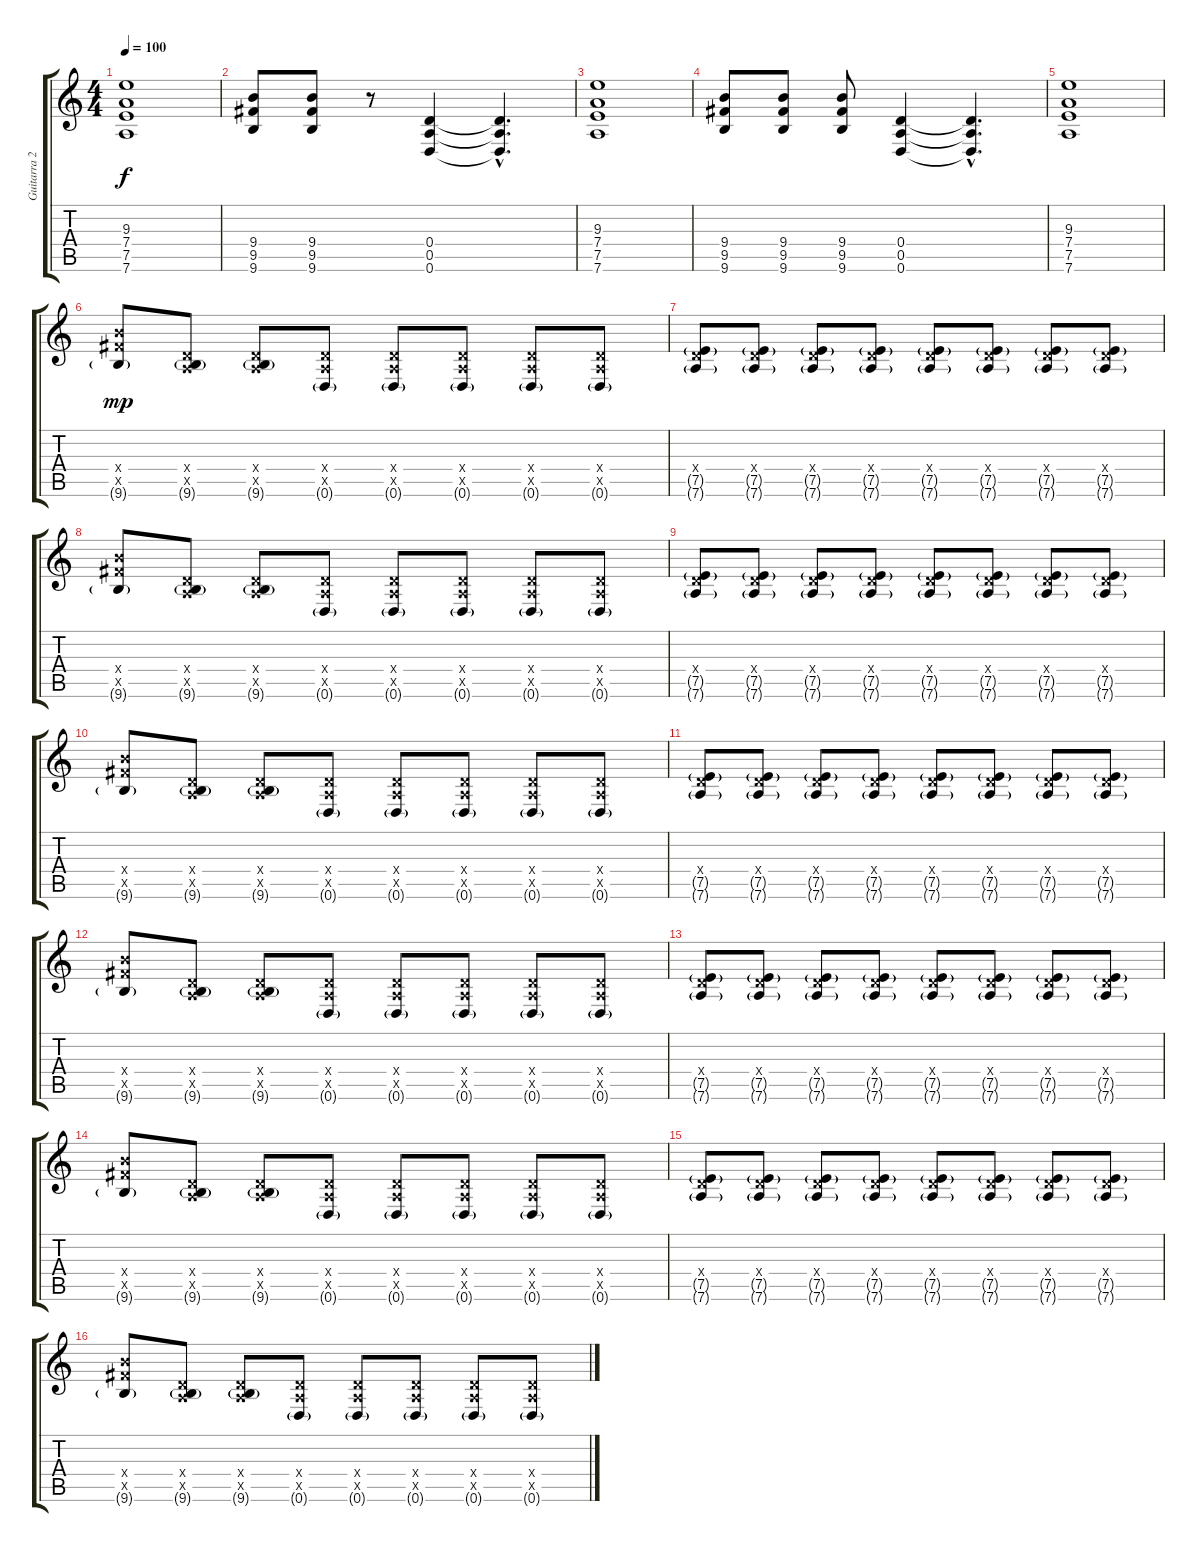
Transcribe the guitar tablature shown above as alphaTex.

\track ("Guitarra 2" "Guitarra 2") {instrument distortionguitar}
\staff {score tabs}
\tuning (E4 B3 G3 D3 A2 D2) {hide}
\ts (4 4)
\tempo 100
\clef g2
\ks c
(9.3 7.4 7.5 7.6).1{dy f} |
(9.4 9.5 9.6).8 (9.4 9.5 9.6).8 r.8 (0.4 0.5 0.6).4 (0.4{hac t} 0.5{hac t} 0.6{hac t}).4{d} |
(9.3 7.4 7.5 7.6).1 |
(9.4 9.5 9.6).8 (9.4 9.5 9.6).8 (9.4 9.5 9.6).8 (0.4 0.5 0.6).4 (0.4{hac t} 0.5{hac t} 0.6{hac t}).4{d} |
(9.3 7.4 7.5 7.6).1 |
(9.4{x} 9.5{x} 9.6{g}).8{dy mp} (0.4{x} 0.5{x} 9.6{g}).8 (0.4{x} 0.5{x} 9.6{g}).8 (0.4{x} 0.5{x} 0.6{g}).8 (0.4{x} 0.5{x} 0.6{g}).8 (0.4{x} 0.5{x} 0.6{g}).8 (0.4{x} 0.5{x} 0.6{g}).8 (0.4{x} 0.5{x} 0.6{g}).8 |
(0.4{x} 7.5{g} 7.6{g}).8 (0.4{x} 7.5{g} 7.6{g}).8 (0.4{x} 7.5{g} 7.6{g}).8 (0.4{x} 7.5{g} 7.6{g}).8 (0.4{x} 7.5{g} 7.6{g}).8 (0.4{x} 7.5{g} 7.6{g}).8 (0.4{x} 7.5{g} 7.6{g}).8 (0.4{x} 7.5{g} 7.6{g}).8 |
(9.4{x} 9.5{x} 9.6{g}).8 (0.4{x} 0.5{x} 9.6{g}).8 (0.4{x} 0.5{x} 9.6{g}).8 (0.4{x} 0.5{x} 0.6{g}).8 (0.4{x} 0.5{x} 0.6{g}).8 (0.4{x} 0.5{x} 0.6{g}).8 (0.4{x} 0.5{x} 0.6{g}).8 (0.4{x} 0.5{x} 0.6{g}).8 |
(0.4{x} 7.5{g} 7.6{g}).8 (0.4{x} 7.5{g} 7.6{g}).8 (0.4{x} 7.5{g} 7.6{g}).8 (0.4{x} 7.5{g} 7.6{g}).8 (0.4{x} 7.5{g} 7.6{g}).8 (0.4{x} 7.5{g} 7.6{g}).8 (0.4{x} 7.5{g} 7.6{g}).8 (0.4{x} 7.5{g} 7.6{g}).8 |
(9.4{x} 9.5{x} 9.6{g}).8 (0.4{x} 0.5{x} 9.6{g}).8 (0.4{x} 0.5{x} 9.6{g}).8 (0.4{x} 0.5{x} 0.6{g}).8 (0.4{x} 0.5{x} 0.6{g}).8 (0.4{x} 0.5{x} 0.6{g}).8 (0.4{x} 0.5{x} 0.6{g}).8 (0.4{x} 0.5{x} 0.6{g}).8 |
(0.4{x} 7.5{g} 7.6{g}).8 (0.4{x} 7.5{g} 7.6{g}).8 (0.4{x} 7.5{g} 7.6{g}).8 (0.4{x} 7.5{g} 7.6{g}).8 (0.4{x} 7.5{g} 7.6{g}).8 (0.4{x} 7.5{g} 7.6{g}).8 (0.4{x} 7.5{g} 7.6{g}).8 (0.4{x} 7.5{g} 7.6{g}).8 |
(9.4{x} 9.5{x} 9.6{g}).8 (0.4{x} 0.5{x} 9.6{g}).8 (0.4{x} 0.5{x} 9.6{g}).8 (0.4{x} 0.5{x} 0.6{g}).8 (0.4{x} 0.5{x} 0.6{g}).8 (0.4{x} 0.5{x} 0.6{g}).8 (0.4{x} 0.5{x} 0.6{g}).8 (0.4{x} 0.5{x} 0.6{g}).8 |
(0.4{x} 7.5{g} 7.6{g}).8 (0.4{x} 7.5{g} 7.6{g}).8 (0.4{x} 7.5{g} 7.6{g}).8 (0.4{x} 7.5{g} 7.6{g}).8 (0.4{x} 7.5{g} 7.6{g}).8 (0.4{x} 7.5{g} 7.6{g}).8 (0.4{x} 7.5{g} 7.6{g}).8 (0.4{x} 7.5{g} 7.6{g}).8 |
(9.4{x} 9.5{x} 9.6{g}).8 (0.4{x} 0.5{x} 9.6{g}).8 (0.4{x} 0.5{x} 9.6{g}).8 (0.4{x} 0.5{x} 0.6{g}).8 (0.4{x} 0.5{x} 0.6{g}).8 (0.4{x} 0.5{x} 0.6{g}).8 (0.4{x} 0.5{x} 0.6{g}).8 (0.4{x} 0.5{x} 0.6{g}).8 |
(0.4{x} 7.5{g} 7.6{g}).8 (0.4{x} 7.5{g} 7.6{g}).8 (0.4{x} 7.5{g} 7.6{g}).8 (0.4{x} 7.5{g} 7.6{g}).8 (0.4{x} 7.5{g} 7.6{g}).8 (0.4{x} 7.5{g} 7.6{g}).8 (0.4{x} 7.5{g} 7.6{g}).8 (0.4{x} 7.5{g} 7.6{g}).8 |
(9.4{x} 9.5{x} 9.6{g}).8 (0.4{x} 0.5{x} 9.6{g}).8 (0.4{x} 0.5{x} 9.6{g}).8 (0.4{x} 0.5{x} 0.6{g}).8 (0.4{x} 0.5{x} 0.6{g}).8 (0.4{x} 0.5{x} 0.6{g}).8 (0.4{x} 0.5{x} 0.6{g}).8 (0.4{x} 0.5{x} 0.6{g}).8
